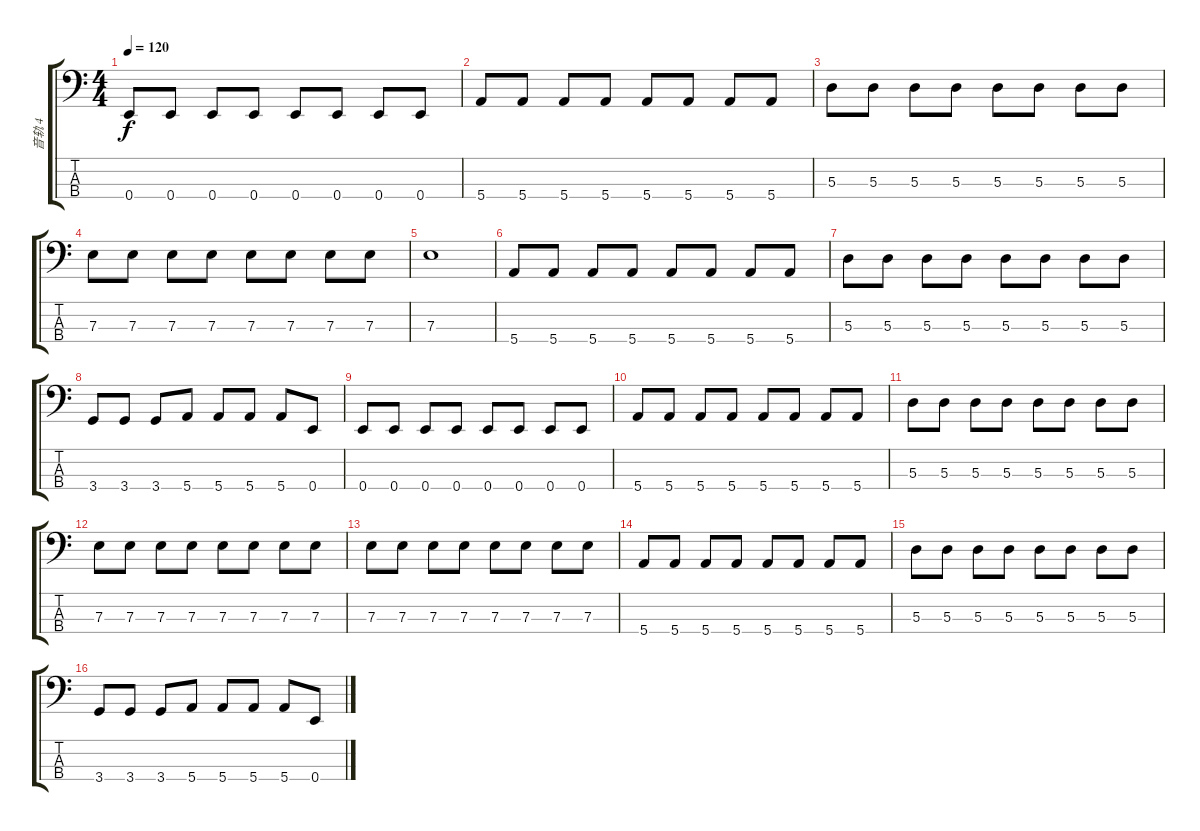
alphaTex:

\track ("音轨 4" "音轨 4") {instrument electricbassfinger}
\staff {score tabs}
\tuning (G2 D2 A1 E1) {hide}
\ts (4 4)
\tempo 120
\clef f4
\ks c
0.4.8{dy f} 0.4.8 0.4.8 0.4.8 0.4.8 0.4.8 0.4.8 0.4.8 |
5.4.8 5.4.8 5.4.8 5.4.8 5.4.8 5.4.8 5.4.8 5.4.8 |
5.3.8 5.3.8 5.3.8 5.3.8 5.3.8 5.3.8 5.3.8 5.3.8 |
7.3.8 7.3.8 7.3.8 7.3.8 7.3.8 7.3.8 7.3.8 7.3.8 |
7.3.1 |
5.4.8 5.4.8 5.4.8 5.4.8 5.4.8 5.4.8 5.4.8 5.4.8 |
5.3.8 5.3.8 5.3.8 5.3.8 5.3.8 5.3.8 5.3.8 5.3.8 |
3.4.8 3.4.8 3.4.8 5.4.8 5.4.8 5.4.8 5.4.8 0.4.8 |
0.4.8 0.4.8 0.4.8 0.4.8 0.4.8 0.4.8 0.4.8 0.4.8 |
5.4.8 5.4.8 5.4.8 5.4.8 5.4.8 5.4.8 5.4.8 5.4.8 |
5.3.8 5.3.8 5.3.8 5.3.8 5.3.8 5.3.8 5.3.8 5.3.8 |
7.3.8 7.3.8 7.3.8 7.3.8 7.3.8 7.3.8 7.3.8 7.3.8 |
7.3.8 7.3.8 7.3.8 7.3.8 7.3.8 7.3.8 7.3.8 7.3.8 |
5.4.8 5.4.8 5.4.8 5.4.8 5.4.8 5.4.8 5.4.8 5.4.8 |
5.3.8 5.3.8 5.3.8 5.3.8 5.3.8 5.3.8 5.3.8 5.3.8 |
3.4.8 3.4.8 3.4.8 5.4.8 5.4.8 5.4.8 5.4.8 0.4.8
